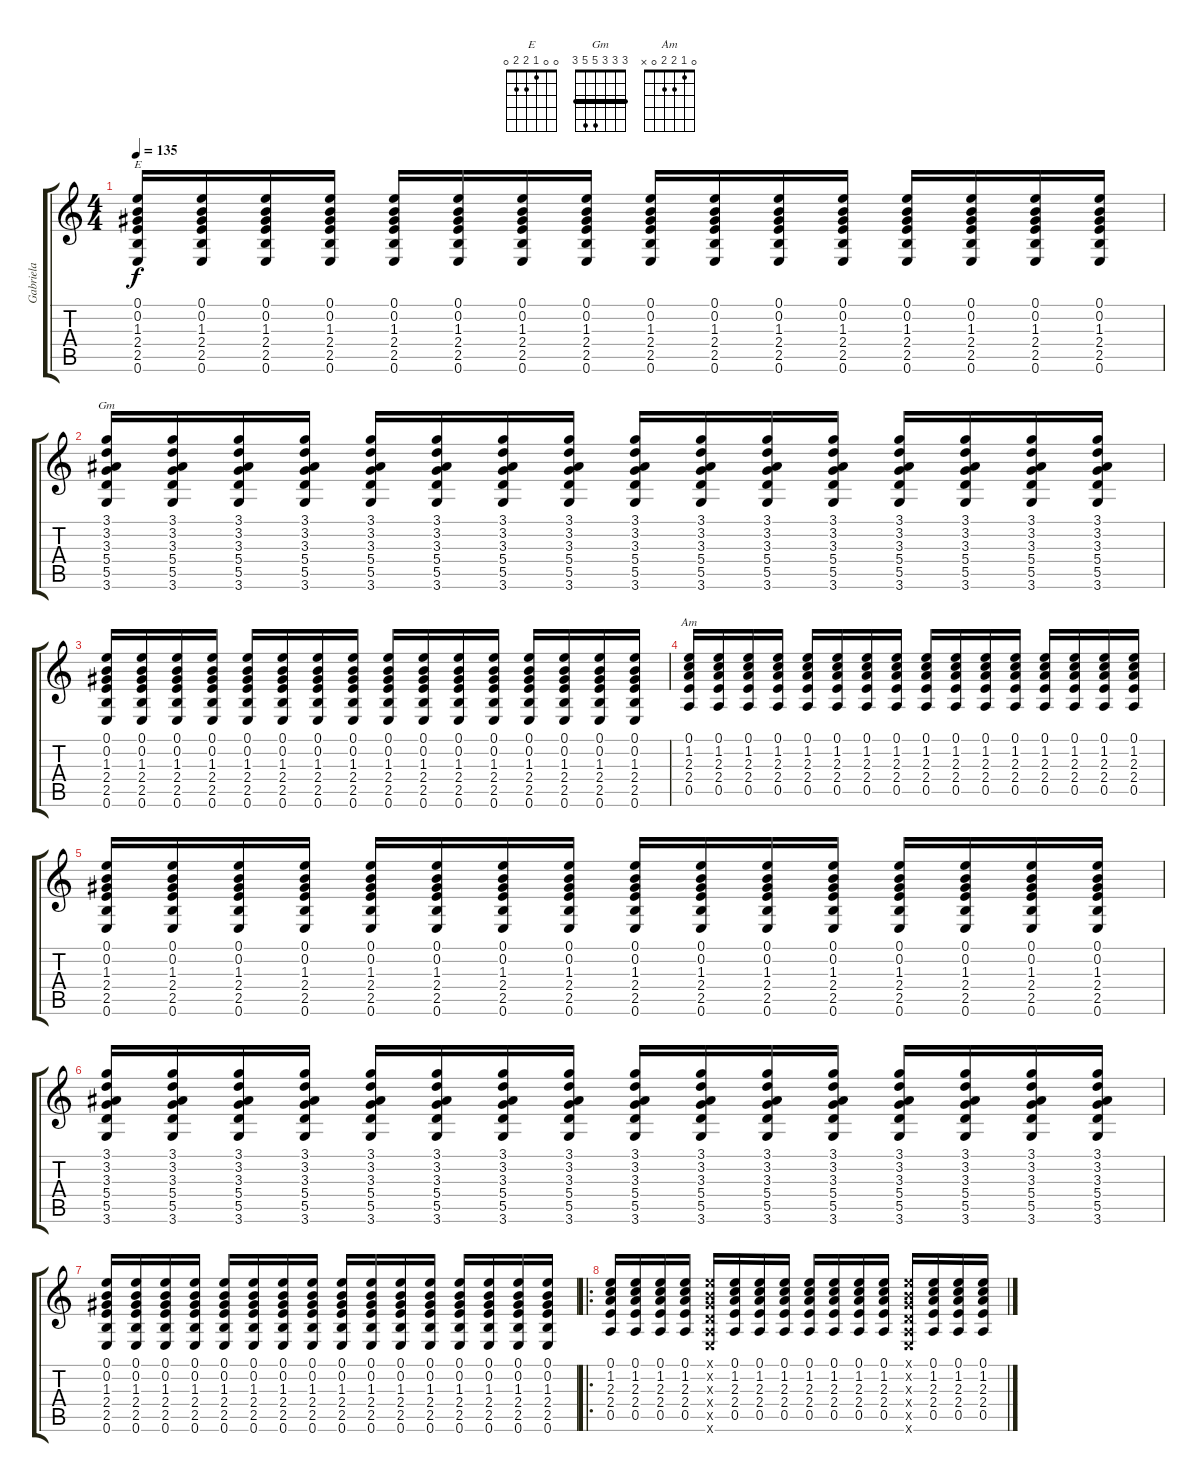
\track ("Gabriela" "Gabriela") {instrument acousticguitarnylon}
\staff {score tabs}
\tuning (E4 B3 G3 D3 A2 E2) {hide}
\chord ("E" 0 0 1 2 2 0)
\chord ("Gm" 3 3 3 5 5 3) {barre 3}
\chord ("Am" 0 1 2 2 0 x)
\ts (4 4)
\tempo 135
\clef g2
\ks c
(0.1 0.2 1.3 2.4 2.5 0.6).16{ch "E" dy f} (0.1 0.2 1.3 2.4 2.5 0.6).16 (0.1 0.2 1.3 2.4 2.5 0.6).16 (0.1 0.2 1.3 2.4 2.5 0.6).16 (0.1 0.2 1.3 2.4 2.5 0.6).16 (0.1 0.2 1.3 2.4 2.5 0.6).16 (0.1 0.2 1.3 2.4 2.5 0.6).16 (0.1 0.2 1.3 2.4 2.5 0.6).16 (0.1 0.2 1.3 2.4 2.5 0.6).16 (0.1 0.2 1.3 2.4 2.5 0.6).16 (0.1 0.2 1.3 2.4 2.5 0.6).16 (0.1 0.2 1.3 2.4 2.5 0.6).16 (0.1 0.2 1.3 2.4 2.5 0.6).16 (0.1 0.2 1.3 2.4 2.5 0.6).16 (0.1 0.2 1.3 2.4 2.5 0.6).16 (0.1 0.2 1.3 2.4 2.5 0.6).16 |
(3.1 3.2 3.3 5.4 5.5 3.6).16{ch "Gm"} (3.1 3.2 3.3 5.4 5.5 3.6).16 (3.1 3.2 3.3 5.4 5.5 3.6).16 (3.1 3.2 3.3 5.4 5.5 3.6).16 (3.1 3.2 3.3 5.4 5.5 3.6).16 (3.1 3.2 3.3 5.4 5.5 3.6).16 (3.1 3.2 3.3 5.4 5.5 3.6).16 (3.1 3.2 3.3 5.4 5.5 3.6).16 (3.1 3.2 3.3 5.4 5.5 3.6).16 (3.1 3.2 3.3 5.4 5.5 3.6).16 (3.1 3.2 3.3 5.4 5.5 3.6).16 (3.1 3.2 3.3 5.4 5.5 3.6).16 (3.1 3.2 3.3 5.4 5.5 3.6).16 (3.1 3.2 3.3 5.4 5.5 3.6).16 (3.1 3.2 3.3 5.4 5.5 3.6).16 (3.1 3.2 3.3 5.4 5.5 3.6).16 |
(0.1 0.2 1.3 2.4 2.5 0.6).16 (0.1 0.2 1.3 2.4 2.5 0.6).16 (0.1 0.2 1.3 2.4 2.5 0.6).16 (0.1 0.2 1.3 2.4 2.5 0.6).16 (0.1 0.2 1.3 2.4 2.5 0.6).16 (0.1 0.2 1.3 2.4 2.5 0.6).16 (0.1 0.2 1.3 2.4 2.5 0.6).16 (0.1 0.2 1.3 2.4 2.5 0.6).16 (0.1 0.2 1.3 2.4 2.5 0.6).16 (0.1 0.2 1.3 2.4 2.5 0.6).16 (0.1 0.2 1.3 2.4 2.5 0.6).16 (0.1 0.2 1.3 2.4 2.5 0.6).16 (0.1 0.2 1.3 2.4 2.5 0.6).16 (0.1 0.2 1.3 2.4 2.5 0.6).16 (0.1 0.2 1.3 2.4 2.5 0.6).16 (0.1 0.2 1.3 2.4 2.5 0.6).16 |
(0.1 1.2 2.3 2.4 0.5).16{ch "Am"} (0.1 1.2 2.3 2.4 0.5).16 (0.1 1.2 2.3 2.4 0.5).16 (0.1 1.2 2.3 2.4 0.5).16 (0.1 1.2 2.3 2.4 0.5).16 (0.1 1.2 2.3 2.4 0.5).16 (0.1 1.2 2.3 2.4 0.5).16 (0.1 1.2 2.3 2.4 0.5).16 (0.1 1.2 2.3 2.4 0.5).16 (0.1 1.2 2.3 2.4 0.5).16 (0.1 1.2 2.3 2.4 0.5).16 (0.1 1.2 2.3 2.4 0.5).16 (0.1 1.2 2.3 2.4 0.5).16 (0.1 1.2 2.3 2.4 0.5).16 (0.1 1.2 2.3 2.4 0.5).16 (0.1 1.2 2.3 2.4 0.5).16 |
(0.1 0.2 1.3 2.4 2.5 0.6).16 (0.1 0.2 1.3 2.4 2.5 0.6).16 (0.1 0.2 1.3 2.4 2.5 0.6).16 (0.1 0.2 1.3 2.4 2.5 0.6).16 (0.1 0.2 1.3 2.4 2.5 0.6).16 (0.1 0.2 1.3 2.4 2.5 0.6).16 (0.1 0.2 1.3 2.4 2.5 0.6).16 (0.1 0.2 1.3 2.4 2.5 0.6).16 (0.1 0.2 1.3 2.4 2.5 0.6).16 (0.1 0.2 1.3 2.4 2.5 0.6).16 (0.1 0.2 1.3 2.4 2.5 0.6).16 (0.1 0.2 1.3 2.4 2.5 0.6).16 (0.1 0.2 1.3 2.4 2.5 0.6).16 (0.1 0.2 1.3 2.4 2.5 0.6).16 (0.1 0.2 1.3 2.4 2.5 0.6).16 (0.1 0.2 1.3 2.4 2.5 0.6).16 |
(3.1 3.2 3.3 5.4 5.5 3.6).16 (3.1 3.2 3.3 5.4 5.5 3.6).16 (3.1 3.2 3.3 5.4 5.5 3.6).16 (3.1 3.2 3.3 5.4 5.5 3.6).16 (3.1 3.2 3.3 5.4 5.5 3.6).16 (3.1 3.2 3.3 5.4 5.5 3.6).16 (3.1 3.2 3.3 5.4 5.5 3.6).16 (3.1 3.2 3.3 5.4 5.5 3.6).16 (3.1 3.2 3.3 5.4 5.5 3.6).16 (3.1 3.2 3.3 5.4 5.5 3.6).16 (3.1 3.2 3.3 5.4 5.5 3.6).16 (3.1 3.2 3.3 5.4 5.5 3.6).16 (3.1 3.2 3.3 5.4 5.5 3.6).16 (3.1 3.2 3.3 5.4 5.5 3.6).16 (3.1 3.2 3.3 5.4 5.5 3.6).16 (3.1 3.2 3.3 5.4 5.5 3.6).16 |
(0.1 0.2 1.3 2.4 2.5 0.6).16 (0.1 0.2 1.3 2.4 2.5 0.6).16 (0.1 0.2 1.3 2.4 2.5 0.6).16 (0.1 0.2 1.3 2.4 2.5 0.6).16 (0.1 0.2 1.3 2.4 2.5 0.6).16 (0.1 0.2 1.3 2.4 2.5 0.6).16 (0.1 0.2 1.3 2.4 2.5 0.6).16 (0.1 0.2 1.3 2.4 2.5 0.6).16 (0.1 0.2 1.3 2.4 2.5 0.6).16 (0.1 0.2 1.3 2.4 2.5 0.6).16 (0.1 0.2 1.3 2.4 2.5 0.6).16 (0.1 0.2 1.3 2.4 2.5 0.6).16 (0.1 0.2 1.3 2.4 2.5 0.6).16 (0.1 0.2 1.3 2.4 2.5 0.6).16 (0.1 0.2 1.3 2.4 2.5 0.6).16 (0.1 0.2 1.3 2.4 2.5 0.6).16 |
\ro
(0.1 1.2 2.3 2.4 0.5).16 (0.1 1.2 2.3 2.4 0.5).16 (0.1 1.2 2.3 2.4 0.5).16 (0.1 1.2 2.3 2.4 0.5).16 (0.1{x} 0.2{x} 0.3{x} 0.4{x} 0.5{x} 0.6{x}).16 (0.1 1.2 2.3 2.4 0.5).16 (0.1 1.2 2.3 2.4 0.5).16 (0.1 1.2 2.3 2.4 0.5).16 (0.1 1.2 2.3 2.4 0.5).16 (0.1 1.2 2.3 2.4 0.5).16 (0.1 1.2 2.3 2.4 0.5).16 (0.1 1.2 2.3 2.4 0.5).16 (0.1{x} 0.2{x} 0.3{x} 0.4{x} 0.5{x} 0.6{x}).16 (0.1 1.2 2.3 2.4 0.5).16 (0.1 1.2 2.3 2.4 0.5).16 (0.1 1.2 2.3 2.4 0.5).16
